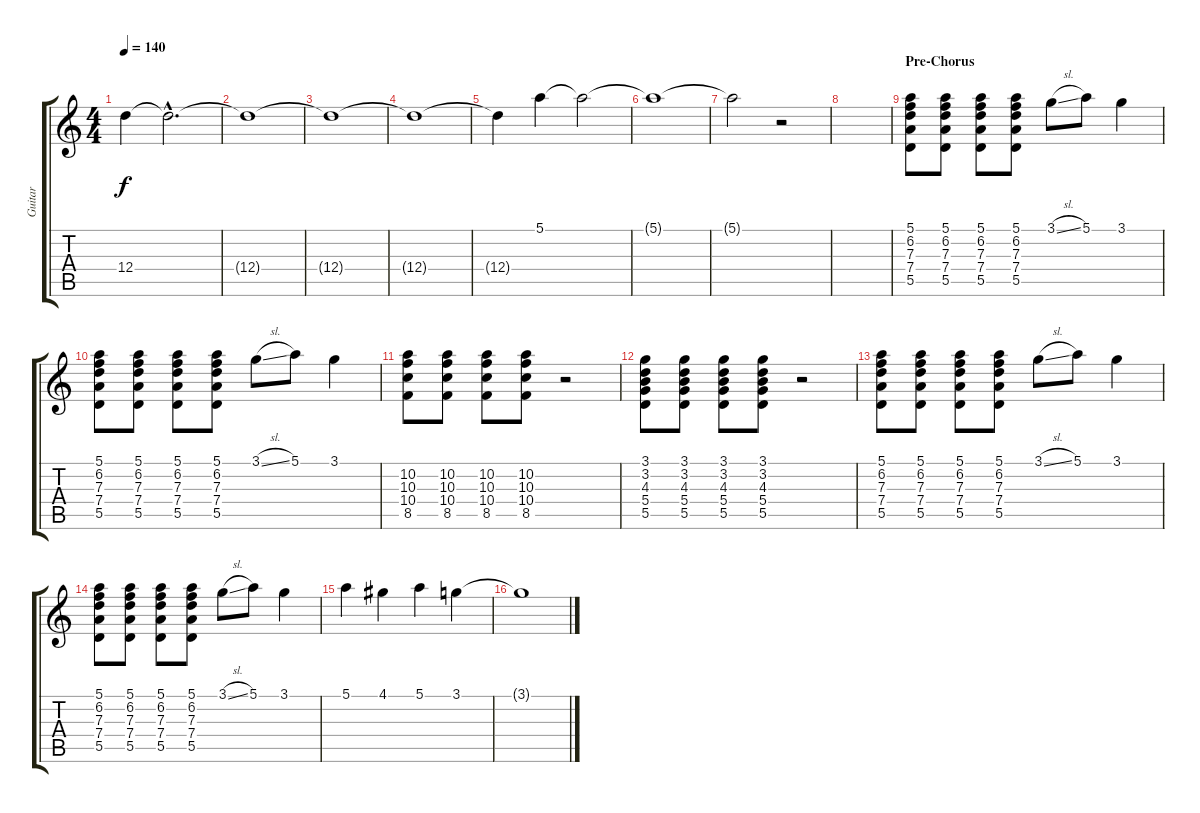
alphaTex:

\track ("Guitar " "Guitar ") {instrument distortionguitar}
\staff {score tabs}
\tuning (E4 B3 G3 D3 A2 E2) {hide}
\ts (4 4)
\tempo 140
\clef g2
\ks c
12.4.4{dy f volume 8} 12.4{hac t}.2{d volume 11} |
12.4{t}.1 |
12.4{t}.1{volume 7} |
12.4{t}.1 |
12.4{t}.4 5.1.4{volume 12} 5.1{t}.2{volume 8} |
5.1{t}.1 |
5.1{t}.2 r.2 |
|
\section ("" "Pre-Chorus")
(5.1 6.2 7.3 7.4 5.5).8{volume 11} (5.1 6.2 7.3 7.4 5.5).8 (5.1 6.2 7.3 7.4 5.5).8 (5.1 6.2 7.3 7.4 5.5).8 3.1{sl}.8 5.1.8 3.1.4 |
(5.1 6.2 7.3 7.4 5.5).8 (5.1 6.2 7.3 7.4 5.5).8 (5.1 6.2 7.3 7.4 5.5).8 (5.1 6.2 7.3 7.4 5.5).8 3.1{sl}.8 5.1.8 3.1.4 |
(10.2 10.3 10.4 8.5).8 (10.2 10.3 10.4 8.5).8 (10.2 10.3 10.4 8.5).8 (10.2 10.3 10.4 8.5).8 r.2 |
(3.1 3.2 4.3 5.4 5.5).8 (3.1 3.2 4.3 5.4 5.5).8 (3.1 3.2 4.3 5.4 5.5).8 (3.1 3.2 4.3 5.4 5.5).8 r.2 |
(5.1 6.2 7.3 7.4 5.5).8 (5.1 6.2 7.3 7.4 5.5).8 (5.1 6.2 7.3 7.4 5.5).8 (5.1 6.2 7.3 7.4 5.5).8 3.1{sl}.8 5.1.8 3.1.4 |
(5.1 6.2 7.3 7.4 5.5).8 (5.1 6.2 7.3 7.4 5.5).8 (5.1 6.2 7.3 7.4 5.5).8 (5.1 6.2 7.3 7.4 5.5).8 3.1{sl}.8 5.1.8 3.1.4 |
5.1.4 4.1.4 5.1.4 3.1.4 |
3.1{t}.1
